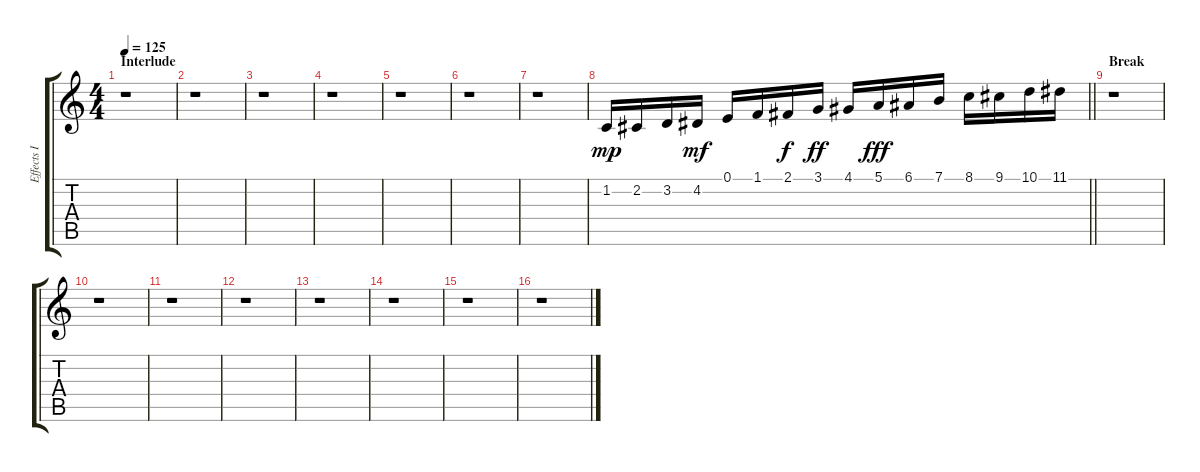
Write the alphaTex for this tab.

\track ("Effects I" "Effects I") {instrument reversecymbal}
\staff {score tabs}
\tuning (E4 B3 G3 D3 A2 E2) {hide}
\ts (4 4)
\section ("" "Interlude")
\tempo 125
\clef g2
\ks c
r.1{dy fff} |
r.1 |
r.1 |
r.1 |
r.1 |
r.1 |
r.1 |
\barLineRight lightlight
1.2.16{dy mp} 2.2.16 3.2.16 4.2.16{dy mf} 0.1.16 1.1.16 2.1.16{dy f} 3.1.16{dy ff} 4.1.16 5.1.16{dy fff} 6.1.16 7.1.16 8.1.16 9.1.16 10.1.16 11.1.16 |
\section ("" "Break")
r.1 |
r.1 |
r.1 |
r.1 |
r.1 |
r.1 |
r.1 |
r.1
